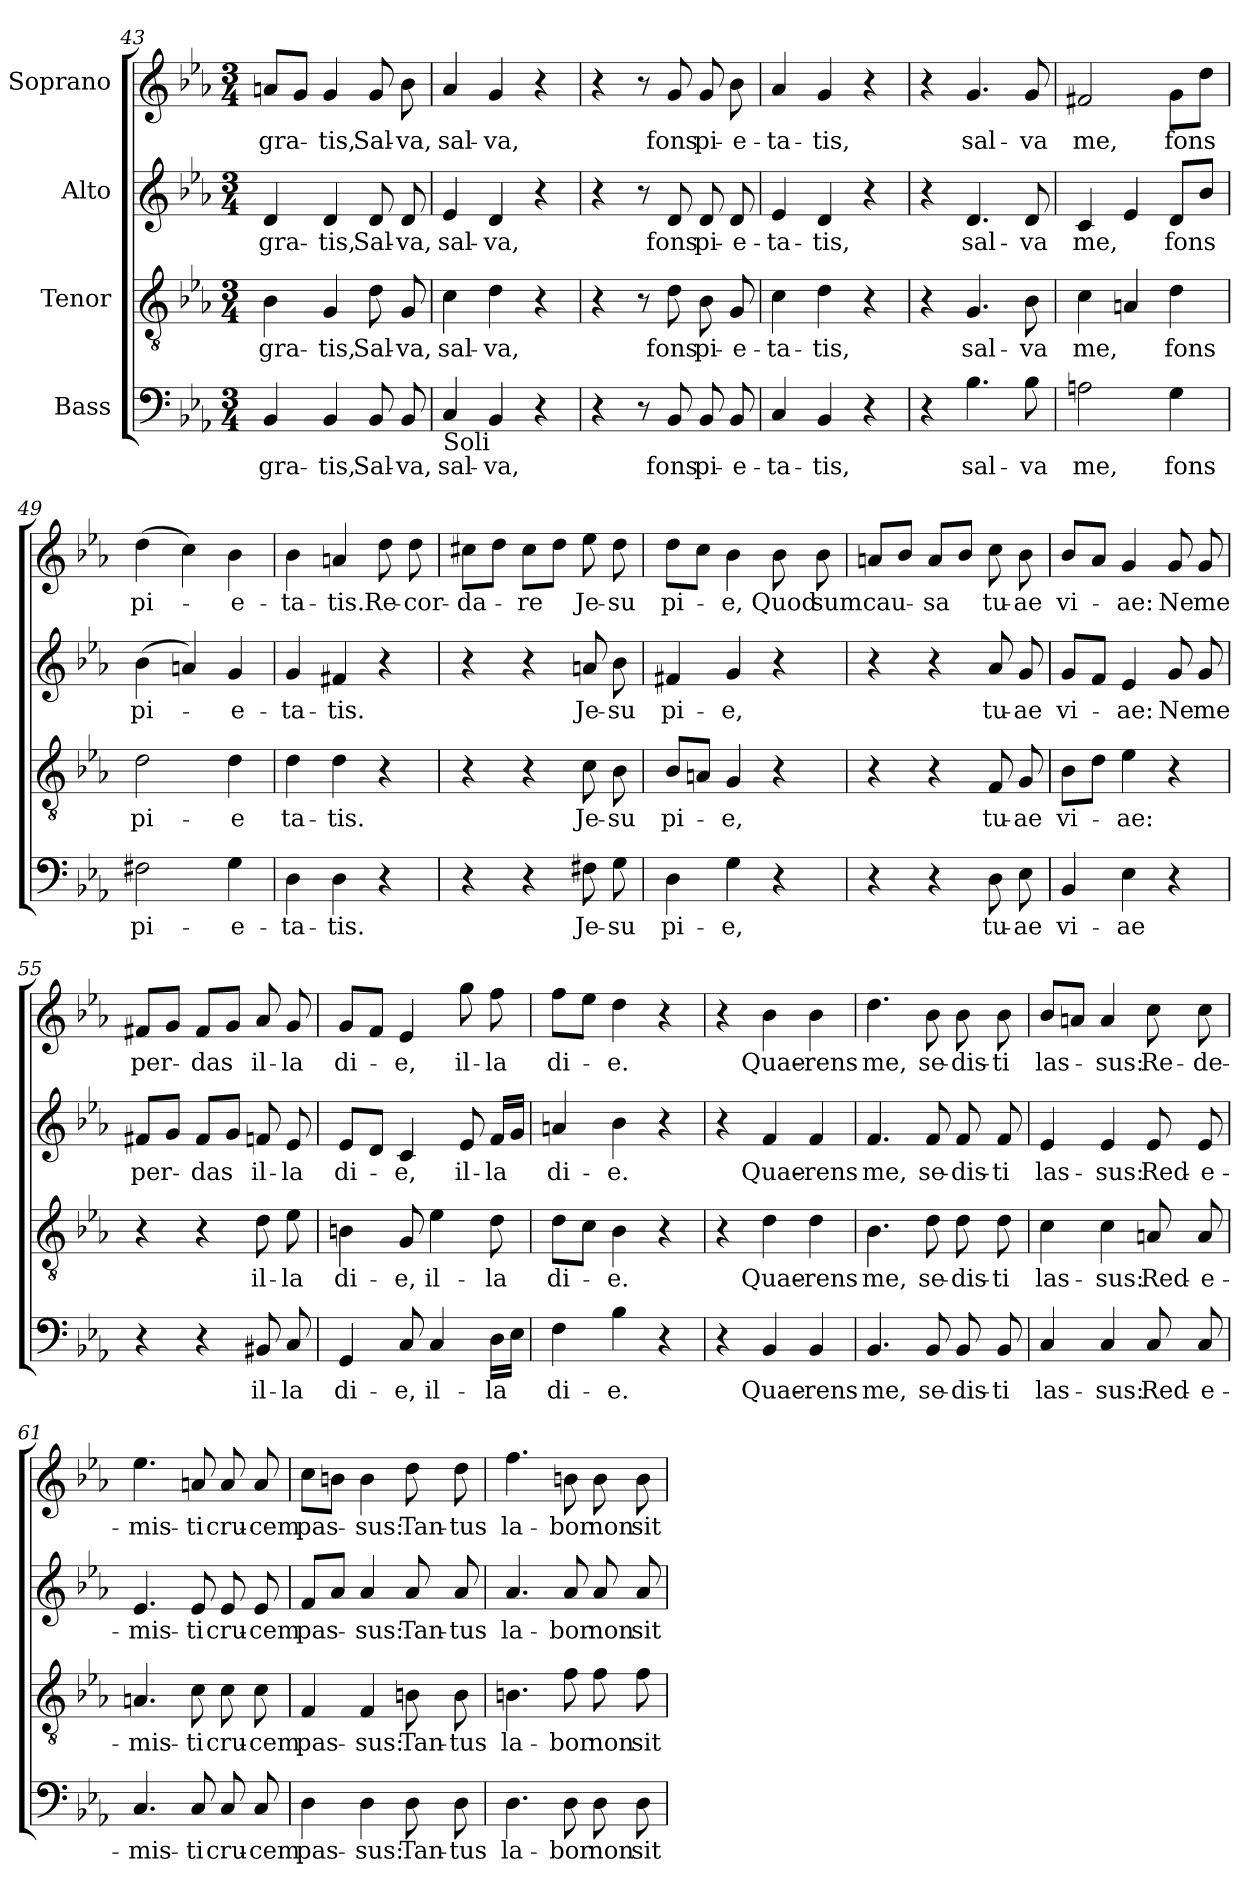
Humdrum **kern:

**kern	**text	**kern	**text	**kern	**text	**kern	**text
*part4	*part4	*part3	*part3	*part2	*part2	*part1	*part1
*staff4	*staff4	*staff3	*staff3	*staff2	*staff2	*staff1	*staff1
*I"Bass	*	*I"Tenor	*	*I"Alto	*	*I"Soprano	*
*clefF4	*	*clefGv2	*	*clefG2	*	*clefG2	*
*k[b-e-a-]	*	*k[b-e-a-]	*	*k[b-e-a-]	*	*k[b-e-a-]	*
*E-:	*	*E-:	*	*E-:	*	*E-:	*
*M3/4	*	*M3/4	*	*M3/4	*	*M3/4	*
=43	=43	=43	=43	=43	=43	=43	=43
!	!LO:LY:b	!	!LO:LY:b	!	!LO:LY:b	!	!LO:LY:b
4BB-/	gra-	4B-\	gra-	4d/	gra-	8an/L	gra-
.	.	.	.	.	.	8g/J	.
!	!LO:LY:b	!	!LO:LY:b	!	!LO:LY:b	!	!LO:LY:b
4BB-/	-tis,	4G/	-tis,	4d/	-tis,	4g/	-tis,
!	!LO:LY:b	!	!LO:LY:b	!	!LO:LY:b	!	!LO:LY:b
8BB-/	Sal-	8d\	Sal-	8d/	Sal-	8g/	Sal-
!	!LO:LY:b	!	!LO:LY:b	!	!LO:LY:b	!	!LO:LY:b
8BB-/	-va,	8G/	-va,	8d/	-va,	8b-\	-va,
=44	=44	=44	=44	=44	=44	=44	=44
!LO:TX:b:t=Soli	!	!	!	!	!	!	!
!	!LO:LY:b	!	!LO:LY:b	!	!LO:LY:b	!	!LO:LY:b
4C/	sal-	4c\	sal-	4e-/	sal-	4a-/	sal-
!	!LO:LY:b	!	!LO:LY:b	!	!LO:LY:b	!	!LO:LY:b
4BB-/	-va,	4d\	-va,	4d/	-va,	4g/	-va,
4r	.	4r	.	4r	.	4r	.
!!LO:LB:g=z
=45	=45	=45	=45	=45	=45	=45	=45
4r	.	4r	.	4r	.	4r	.
8r	.	8r	.	8r	.	8r	.
!	!LO:LY:b	!	!LO:LY:b	!	!LO:LY:b	!	!LO:LY:b
8BB-/	fons	8d\	fons	8d/	fons	8g/	fons
!	!LO:LY:b	!	!LO:LY:b	!	!LO:LY:b	!	!LO:LY:b
8BB-/	pi-	8B-\	pi-	8d/	pi-	8g/	pi-
!	!LO:LY:b	!	!LO:LY:b	!	!LO:LY:b	!	!LO:LY:b
8BB-/	-e-	8G/	-e-	8d/	-e-	8b-\	-e-
=46	=46	=46	=46	=46	=46	=46	=46
!	!LO:LY:b	!	!LO:LY:b	!	!LO:LY:b	!	!LO:LY:b
4C/	-ta-	4c\	-ta-	4e-/	-ta-	4a-/	-ta-
!	!LO:LY:b	!	!LO:LY:b	!	!LO:LY:b	!	!LO:LY:b
4BB-/	-tis,	4d\	-tis,	4d/	-tis,	4g/	-tis,
4r	.	4r	.	4r	.	4r	.
=47	=47	=47	=47	=47	=47	=47	=47
4r	.	4r	.	4r	.	4r	.
!	!LO:LY:b	!	!LO:LY:b	!	!LO:LY:b	!	!LO:LY:b
4.B-\	sal-	4.G/	sal-	4.d/	sal-	4.g/	sal-
!	!LO:LY:b	!	!LO:LY:b	!	!LO:LY:b	!	!LO:LY:b
8B-\	-va	8B-\	-va	8d/	-va	8g/	-va
=48	=48	=48	=48	=48	=48	=48	=48
!	!LO:LY:b	!	!LO:LY:b	!	!LO:LY:b	!	!LO:LY:b
2An\	me,	4c\	me,	4c/	me,	2f#X/	me,
.	.	4An/	.	4e-/	.	.	.
!	!LO:LY:b	!	!LO:LY:b	!	!LO:LY:b	!	!LO:LY:b
4G\	fons	4d\	fons	8d/L	fons	8g\L	fons
.	.	.	.	8b-/J	.	8dd\J	.
!!LO:PB:g=z
=49	=49	=49	=49	=49	=49	=49	=49
!	!LO:LY:b	!	!LO:LY:b	!	!LO:LY:b	!	!LO:LY:b
2F#X\	pi-	2d\	pi-	(>4b-\	pi-	(>4dd\	pi-
.	.	.	.	4an/)	.	4cc\)	.
!	!LO:LY:b	!	!LO:LY:b	!	!LO:LY:b	!	!LO:LY:b
4G\	-e-	4d\	-e	4g/	-e-	4b-\	-e-
=50	=50	=50	=50	=50	=50	=50	=50
!	!LO:LY:b	!	!LO:LY:b	!	!LO:LY:b	!	!LO:LY:b
4D\	-ta-	4d\	ta-	4g/	-ta-	4b-\	-ta-
!	!LO:LY:b	!	!LO:LY:b	!	!LO:LY:b	!	!LO:LY:b
4D\	-tis.	4d\	-tis.	4f#X/	-tis.	4an/	-tis.
!	!	!	!	!	!	!	!LO:LY:b
4r	.	4r	.	4r	.	8dd\	Re-
!	!	!	!	!	!	!	!LO:LY:b
.	.	.	.	.	.	8dd\	-cor-
=51	=51	=51	=51	=51	=51	=51	=51
!	!	!	!	!	!	!	!LO:LY:b
4r	.	4r	.	4r	.	8cc#X\L	-da-
.	.	.	.	.	.	8dd\J	.
!	!	!	!	!	!	!	!LO:LY:b
4r	.	4r	.	4r	.	8cc#\L	-re
.	.	.	.	.	.	8dd\J	.
!	!LO:LY:b	!	!LO:LY:b	!	!LO:LY:b	!	!LO:LY:b
8F#X\	Je-	8c\	Je-	8an/	Je-	8ee-\	Je-
!	!LO:LY:b	!	!LO:LY:b	!	!LO:LY:b	!	!LO:LY:b
8G\	-su	8B-\	-su	8b-\	-su	8dd\	-su
=52	=52	=52	=52	=52	=52	=52	=52
!	!LO:LY:b	!	!LO:LY:b	!	!LO:LY:b	!	!LO:LY:b
4D\	pi-	8B-/L	pi-	4f#X/	pi-	8dd\L	pi-
.	.	8An/J	.	.	.	8cc\J	.
!	!LO:LY:b	!	!LO:LY:b	!	!LO:LY:b	!	!LO:LY:b
4G\	-e,	4G/	-e,	4g/	-e,	4b-\	-e,
!	!	!	!	!	!	!	!LO:LY:b
4r	.	4r	.	4r	.	8b-\	Quod
!	!	!	!	!	!	!	!LO:LY:b
.	.	.	.	.	.	8b-\	sum
!!LO:LB:g=z
=53	=53	=53	=53	=53	=53	=53	=53
!	!	!	!	!	!	!	!LO:LY:b
4r	.	4r	.	4r	.	8an/L	cau-
.	.	.	.	.	.	8b-/J	.
!	!	!	!	!	!	!	!LO:LY:b
4r	.	4r	.	4r	.	8a/L	-sa
.	.	.	.	.	.	8b-/J	.
!	!LO:LY:b	!	!LO:LY:b	!	!LO:LY:b	!	!LO:LY:b
8D\	tu-	8F/	tu-	8a-/	tu-	8cc\	tu-
!	!LO:LY:b	!	!LO:LY:b	!	!LO:LY:b	!	!LO:LY:b
8E-\	-ae	8G/	-ae	8g/	-ae	8b-\	-ae
=54	=54	=54	=54	=54	=54	=54	=54
!	!LO:LY:b	!	!LO:LY:b	!	!LO:LY:b	!	!LO:LY:b
4BB-/	vi-	8B-\L	vi-	8g/L	vi-	8b-/L	vi-
.	.	8d\J	.	8f/J	.	8a-/J	.
!	!LO:LY:b	!	!LO:LY:b	!	!LO:LY:b	!	!LO:LY:b
4E-\	-ae	4e-\	-ae:	4e-/	-ae:	4g/	-ae:
!	!	!	!	!	!LO:LY:b	!	!LO:LY:b
4r	.	4r	.	8g/	Ne	8g/	Ne
!	!	!	!	!	!LO:LY:b	!	!LO:LY:b
.	.	.	.	8g/	me	8g/	me
=55	=55	=55	=55	=55	=55	=55	=55
!	!	!	!	!	!LO:LY:b	!	!LO:LY:b
4r	.	4r	.	8f#X/L	per-	8f#X/L	per-
.	.	.	.	8g/J	.	8g/J	.
!	!	!	!	!	!LO:LY:b	!	!LO:LY:b
4r	.	4r	.	8f#/L	-das	8f#/L	-das
.	.	.	.	8g/J	.	8g/J	.
!	!LO:LY:b	!	!LO:LY:b	!	!LO:LY:b	!	!LO:LY:b
8BB#X/	il-	8d\	il-	8fn/	il-	8a-/	il-
!	!LO:LY:b	!	!LO:LY:b	!	!LO:LY:b	!	!LO:LY:b
8C/	-la	8e-\	-la	8e-/	-la	8g/	-la
=56	=56	=56	=56	=56	=56	=56	=56
!	!LO:LY:b	!	!LO:LY:b	!	!LO:LY:b	!	!LO:LY:b
4GG/	di-	4Bn\	di-	8e-/L	di-	8g/L	di-
.	.	.	.	8d/J	.	8f/J	.
!	!LO:LY:b	!	!LO:LY:b	!	!LO:LY:b	!	!LO:LY:b
8C/	-e,	8G/	-e,	4c/	-e,	4e-/	-e,
!	!LO:LY:b	!	!LO:LY:b	!	!	!	!
4C/	il-	4e-\	il-	.	.	.	.
!	!	!	!	!	!LO:LY:b	!	!LO:LY:b
.	.	.	.	8e-/	il-	8gg\	il-
!	!LO:LY:b	!	!LO:LY:b	!	!LO:LY:b	!	!LO:LY:b
16D\LL	-la	8d\	-la	16f/LL	-la	8ff\	-la
16E-\JJ	.	.	.	16g/JJ	.	.	.
!!LO:PB:g=z
=57	=57	=57	=57	=57	=57	=57	=57
!	!LO:LY:b	!	!LO:LY:b	!	!LO:LY:b	!	!LO:LY:b
4F\	di-	8d\L	di-	4an/	di-	8ff\L	di-
.	.	8c\J	.	.	.	8ee-\J	.
!	!LO:LY:b	!	!LO:LY:b	!	!LO:LY:b	!	!LO:LY:b
4B-\	-e.	4B-\	-e.	4b-\	-e.	4dd\	-e.
4r	.	4r	.	4r	.	4r	.
=58	=58	=58	=58	=58	=58	=58	=58
4r	.	4r	.	4r	.	4r	.
!	!LO:LY:b	!	!LO:LY:b	!	!LO:LY:b	!	!LO:LY:b
4BB-/	Quae-	4d\	Quae-	4f/	Quae-	4b-\	Quae-
!	!LO:LY:b	!	!LO:LY:b	!	!LO:LY:b	!	!LO:LY:b
4BB-/	-rens	4d\	-rens	4f/	-rens	4b-\	-rens
=59	=59	=59	=59	=59	=59	=59	=59
!	!LO:LY:b	!	!LO:LY:b	!	!LO:LY:b	!	!LO:LY:b
4.BB-/	me,	4.B-\	me,	4.f/	me,	4.dd\	me,
!	!LO:LY:b	!	!LO:LY:b	!	!LO:LY:b	!	!LO:LY:b
8BB-/	se-	8d\	se-	8f/	se-	8b-\	se-
!	!LO:LY:b	!	!LO:LY:b	!	!LO:LY:b	!	!LO:LY:b
8BB-/	-dis-	8d\	-dis-	8f/	-dis-	8b-\	-dis-
!	!LO:LY:b	!	!LO:LY:b	!	!LO:LY:b	!	!LO:LY:b
8BB-/	-ti	8d\	-ti	8f/	-ti	8b-\	-ti
=60	=60	=60	=60	=60	=60	=60	=60
!	!LO:LY:b	!	!LO:LY:b	!	!LO:LY:b	!	!LO:LY:b
4C/	las-	4c\	las-	4e-/	las-	8b-/L	las-
.	.	.	.	.	.	8an/J	.
!	!LO:LY:b	!	!LO:LY:b	!	!LO:LY:b	!	!LO:LY:b
4C/	-sus:	4c\	-sus:	4e-/	-sus:	4a/	-sus:
!	!LO:LY:b	!	!LO:LY:b	!	!LO:LY:b	!	!LO:LY:b
8C/	Red-	8An/	Red-	8e-/	Red-	8cc\	Re-
!	!LO:LY:b	!	!LO:LY:b	!	!LO:LY:b	!	!LO:LY:b
8C/	-e-	8A/	-e-	8e-/	-e-	8cc\	-de-
!!LO:LB:g=z
=61	=61	=61	=61	=61	=61	=61	=61
!	!LO:LY:b	!	!LO:LY:b	!	!LO:LY:b	!	!LO:LY:b
4.C/	-mis-	4.An/	-mis-	4.e-/	-mis-	4.ee-\	-mis-
!	!LO:LY:b	!	!LO:LY:b	!	!LO:LY:b	!	!LO:LY:b
8C/	-ti	8c\	-ti	8e-/	-ti	8an/	-ti
!	!LO:LY:b	!	!LO:LY:b	!	!LO:LY:b	!	!LO:LY:b
8C/	cru-	8c\	cru-	8e-/	cru-	8a/	cru-
!	!LO:LY:b	!	!LO:LY:b	!	!LO:LY:b	!	!LO:LY:b
8C/	-cem	8c\	-cem	8e-/	-cem	8a/	-cem
=62	=62	=62	=62	=62	=62	=62	=62
!	!LO:LY:b	!	!LO:LY:b	!	!LO:LY:b	!	!LO:LY:b
4D\	pas-	4F/	pas-	8f/L	pas-	8cc\L	pas-
.	.	.	.	8a-/J	.	8bn\J	.
!	!LO:LY:b	!	!LO:LY:b	!	!LO:LY:b	!	!LO:LY:b
4D\	-sus:	4F/	-sus:	4a-/	-sus:	4b\	-sus:
!	!LO:LY:b	!	!LO:LY:b	!	!LO:LY:b	!	!LO:LY:b
8D\	Tan-	8Bn\	Tan-	8a-/	Tan-	8dd\	Tan-
!	!LO:LY:b	!	!LO:LY:b	!	!LO:LY:b	!	!LO:LY:b
8D\	-tus	8B\	-tus	8a-/	-tus	8dd\	-tus
=63	=63	=63	=63	=63	=63	=63	=63
!	!LO:LY:b	!	!LO:LY:b	!	!LO:LY:b	!	!LO:LY:b
4.D\	la-	4.Bn\	la-	4.a-/	la-	4.ff\	la-
!	!LO:LY:b	!	!LO:LY:b	!	!LO:LY:b	!	!LO:LY:b
8D\	-bor	8f\	-bor	8a-/	-bor	8bn\	-bor
!	!LO:LY:b	!	!LO:LY:b	!	!LO:LY:b	!	!LO:LY:b
8D\	non	8f\	non	8a-/	non	8b\	non
!	!LO:LY:b	!	!LO:LY:b	!	!LO:LY:b	!	!LO:LY:b
8D\	sit	8f\	sit	8a-/	sit	8b\	sit
=	=	=	=	=	=	=	=
*-	*-	*-	*-	*-	*-	*-	*-
